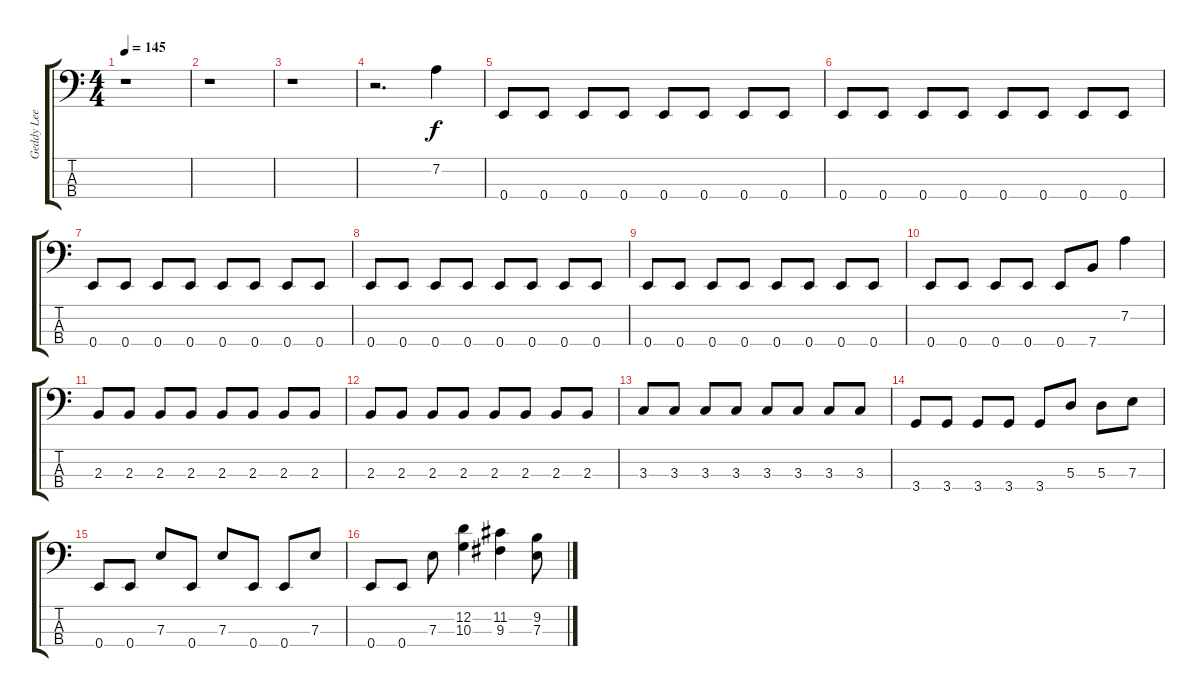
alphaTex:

\track ("Geddy Lee" "Geddy Lee") {instrument electricbassfinger}
\staff {score tabs}
\tuning (G2 D2 A1 E1) {hide}
\ts (4 4)
\tempo 145
\clef f4
\ks c
r.1{dy f instrument electricbassfinger} |
r.1 |
r.1 |
r.2{d} 7.2.4 |
0.4.8 0.4.8 0.4.8 0.4.8 0.4.8 0.4.8 0.4.8 0.4.8 |
0.4.8 0.4.8 0.4.8 0.4.8 0.4.8 0.4.8 0.4.8 0.4.8 |
0.4.8 0.4.8 0.4.8 0.4.8 0.4.8 0.4.8 0.4.8 0.4.8 |
0.4.8 0.4.8 0.4.8 0.4.8 0.4.8 0.4.8 0.4.8 0.4.8 |
0.4.8 0.4.8 0.4.8 0.4.8 0.4.8 0.4.8 0.4.8 0.4.8 |
0.4.8 0.4.8 0.4.8 0.4.8 0.4.8 7.4.8 7.2.4 |
2.3.8 2.3.8 2.3.8 2.3.8 2.3.8 2.3.8 2.3.8 2.3.8 |
2.3.8 2.3.8 2.3.8 2.3.8 2.3.8 2.3.8 2.3.8 2.3.8 |
3.3.8 3.3.8 3.3.8 3.3.8 3.3.8 3.3.8 3.3.8 3.3.8 |
3.4.8 3.4.8 3.4.8 3.4.8 3.4.8 5.3.8 5.3.8 7.3.8 |
0.4.8 0.4.8 7.3.8 0.4.8 7.3.8 0.4.8 0.4.8 7.3.8 |
0.4.8 0.4.8 7.3.8 (12.2 10.3).4 (11.2 9.3).4 (9.2 7.3).8
